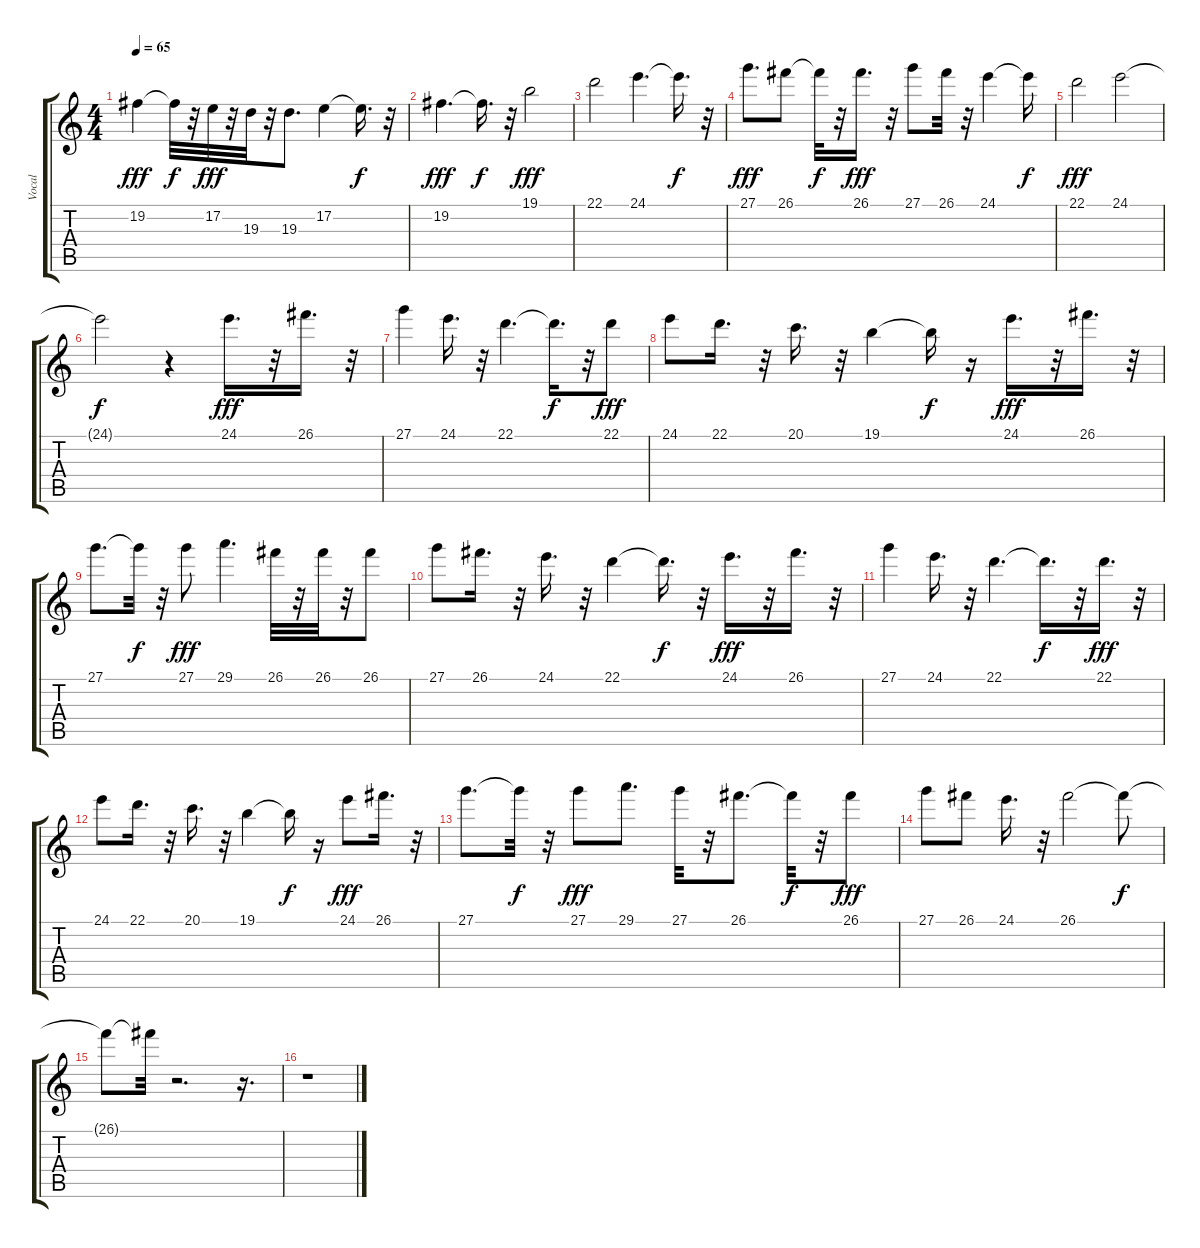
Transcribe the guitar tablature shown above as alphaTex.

\track ("Vocal" "Vocal") {instrument violin}
\staff {score tabs}
\tuning (E4 B3 G3 D3 A2 E2) {hide}
\ts (4 4)
\tempo 65
\clef g2
\ks c
19.2.4{dy fff} 19.2{t}.32{dy f} r.32 17.2.32{dy fff} r.32 19.3.32 r.32 19.3.8{d} 17.2.4 17.2{t}.16{d dy f} r.32 |
19.2.4{d dy fff} 19.2{t}.16{d dy f} r.32 19.1.2{dy fff} |
22.1.2 24.1.4{d} 24.1{t}.16{d dy f} r.32 |
27.1.8{d dy fff} 26.1.8 26.1{t}.32{dy f} r.32 26.1.16{d dy fff} r.32 27.1.8 26.1.32 r.32 24.1.4 24.1{t}.16{dy f} |
22.1.2{dy fff} 24.1.2 |
24.1{t}.2{dy f} r.4 24.1.16{d dy fff} r.32 26.1.16{d} r.32 |
27.1.4 24.1.16{d} r.32 22.1.4{d} 22.1{t}.16{d dy f} r.32 22.1.8{dy fff} |
24.1.8 22.1.16{d} r.32 20.1.16{d} r.32 19.1.4 19.1{t}.16{dy f} r.16 24.1.16{d dy fff} r.32 26.1.16{d} r.32 |
27.1.8{d} 27.1{t}.32{dy f} r.32 27.1.8{dy fff} 29.1.4{d} 26.1.32 r.32 26.1.32 r.32 26.1.8 |
27.1.8 26.1.16{d} r.32 24.1.16{d} r.32 22.1.4 22.1{t}.16{d dy f} r.32 24.1.16{d dy fff} r.32 26.1.16{d} r.32 |
27.1.4 24.1.16{d} r.32 22.1.4{d} 22.1{t}.16{d dy f} r.32 22.1.16{d dy fff} r.32 |
24.1.8 22.1.16{d} r.32 20.1.16{d} r.32 19.1.4 19.1{t}.16{dy f} r.16 24.1.8{dy fff} 26.1.16{d} r.32 |
27.1.8{d} 27.1{t}.32{dy f} r.32 27.1.8{dy fff} 29.1.8{d} 27.1.32 r.32 26.1.8{d} 26.1{t}.32{dy f} r.32 26.1.8{dy fff} |
27.1.8 26.1.8 24.1.16{d} r.32 26.1.2 26.1{t}.8{dy f} |
26.1{t}.8 26.1{t}.32 r.2{d} r.16{d} |
r.1
